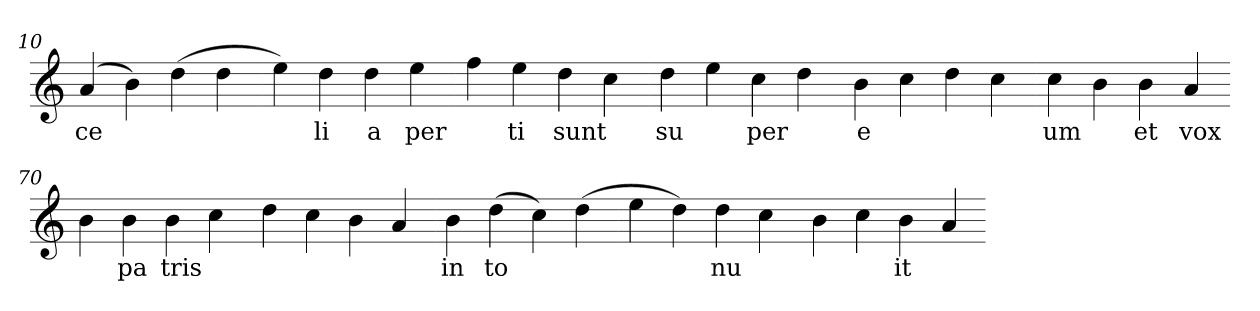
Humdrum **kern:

**kern	**text
*part1	*part1
*staff1	*staff1
*clefG2	*
=10.	=10.
(>4a	ce
4b)	.
(>4dd	.
4dd	.
=20.-	=20.-
4ee)	.
4dd	li
4dd	a
4ee	per
=30.-	=30.-
4ff	.
4ee	ti
4dd	sunt
4cc	.
=40.-	=40.-
4dd	su
4ee	.
4cc	per
4dd	.
=50.-	=50.-
4b	e
4cc	.
4dd	.
4cc	.
=60.-	=60.-
4cc	um
4b	.
4b	et
4a	vox
=70.-	=70.-
4b	.
4b	pa
4b	tris
4cc	.
=80.-	=80.-
4dd	.
4cc	.
4b	.
4a	.
=90.-	=90.-
4b	in
(>4dd	to
4cc)	.
(>4dd	.
=100.-	=100.-
4ee	.
4dd)	.
4dd	nu
4cc	.
=110.-	=110.-
4b	.
4cc	.
4b	it
4a	.
=-	=-
*-	*-
